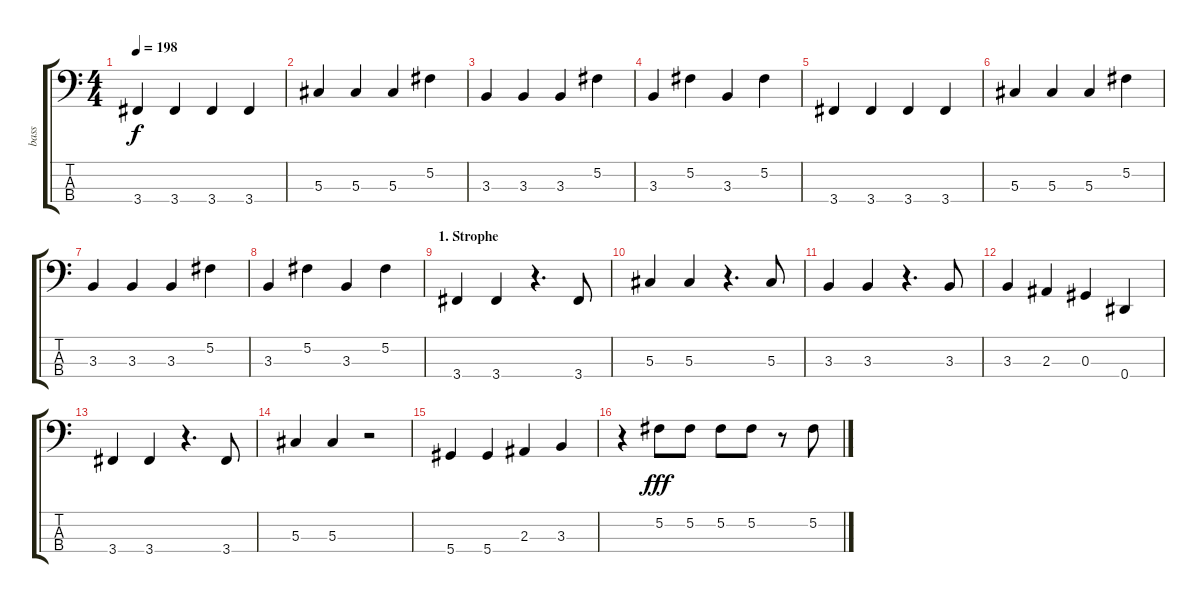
\track ("bass" "bass") {instrument electricbasspick}
\staff {score tabs}
\tuning (Gb2 Db2 Ab1 Eb1) {hide}
\ts (4 4)
\tempo 198
\clef f4
\ks c
3.4.4{dy f} 3.4.4 3.4.4 3.4.4 |
5.3.4 5.3.4 5.3.4 5.2.4 |
3.3.4 3.3.4 3.3.4 5.2.4 |
3.3.4 5.2.4 3.3.4 5.2.4 |
3.4.4 3.4.4 3.4.4 3.4.4 |
5.3.4 5.3.4 5.3.4 5.2.4 |
3.3.4 3.3.4 3.3.4 5.2.4 |
3.3.4 5.2.4 3.3.4 5.2.4 |
\section ("" "1. Strophe")
3.4.4{volume 15} 3.4.4 r.4{d} 3.4.8 |
5.3.4 5.3.4 r.4{d} 5.3.8 |
3.3.4 3.3.4 r.4{d} 3.3.8 |
3.3.4 2.3.4 0.3.4 0.4.4 |
3.4.4 3.4.4 r.4{d} 3.4.8 |
5.3.4 5.3.4 r.2 |
5.4.4 5.4.4 2.3.4 3.3.4 |
r.4 5.2.8{dy fff} 5.2.8 5.2.8 5.2.8 r.8 5.2.8
